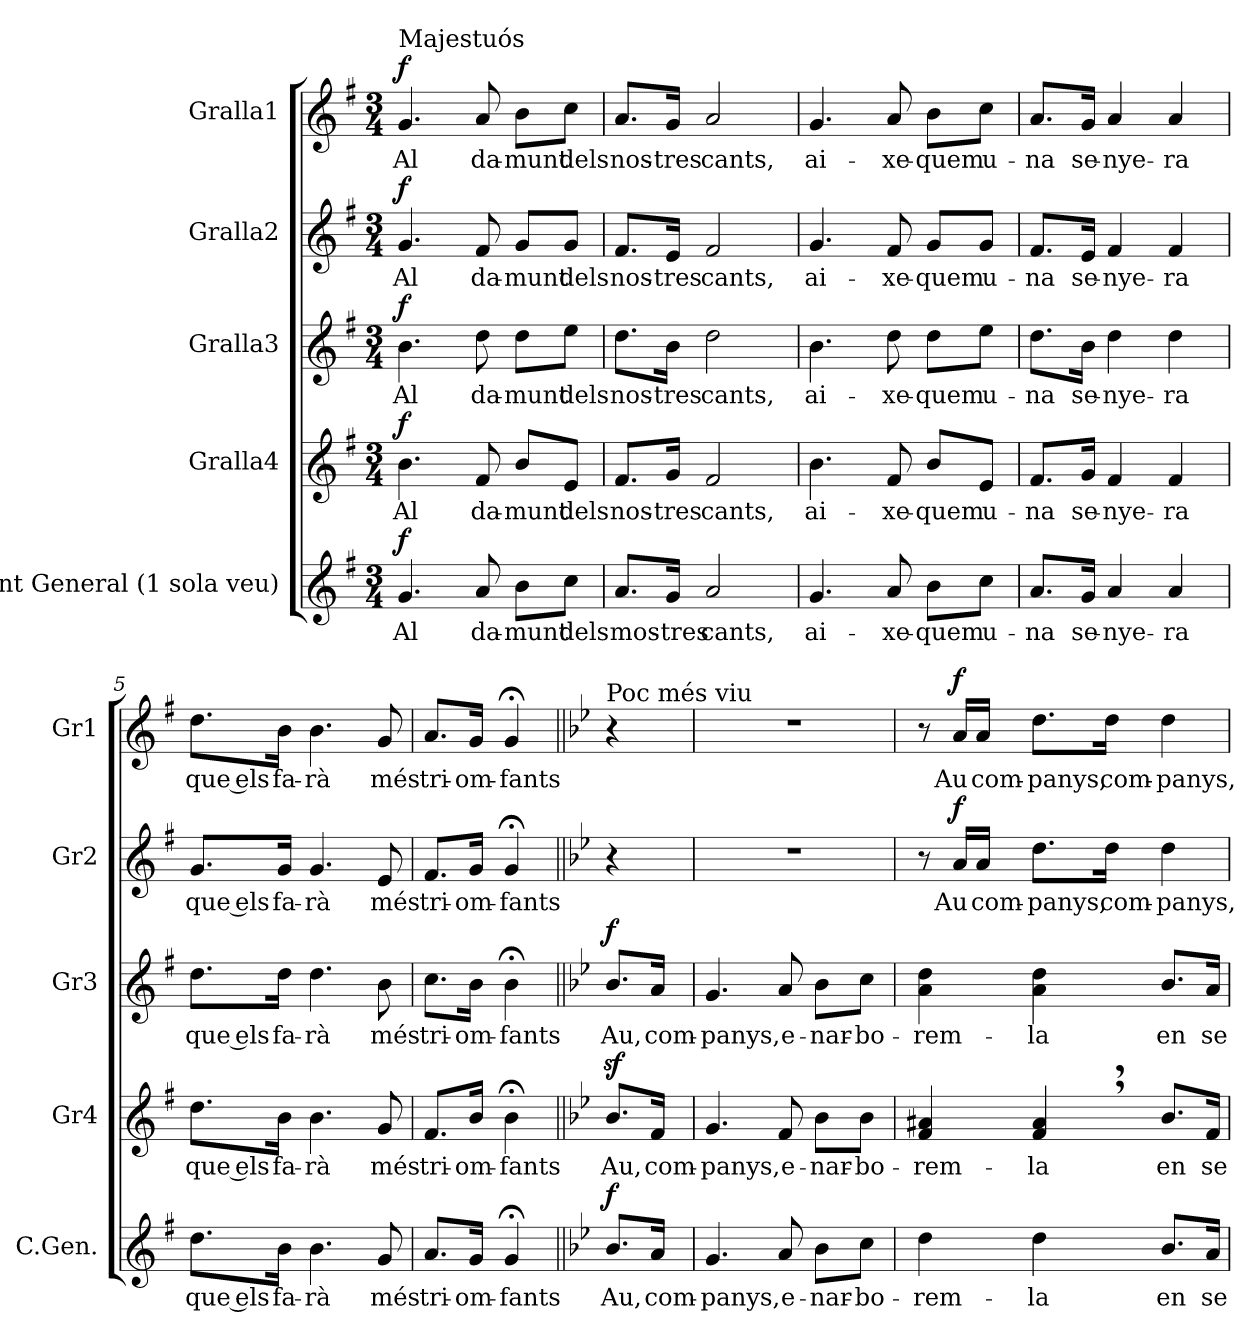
**kern	**text	**dynam	**kern	**text	**dynam	**kern	**text	**dynam	**kern	**text	**dynam	**kern	**text	**dynam
*part5	*part5	*part5	*part4	*part4	*part4	*part3	*part3	*part3	*part2	*part2	*part2	*part1	*part1	*part1
*staff5	*staff5	*staff5	*staff4	*staff4	*staff4	*staff3	*staff3	*staff3	*staff2	*staff2	*staff2	*staff1	*staff1	*staff1
*I"Cant General (1 sola veu)	*	*	*I"Gralla4	*	*	*I"Gralla3	*	*	*I"Gralla2	*	*	*I"Gralla1	*	*
*I'C.Gen.	*	*	*I'Gr4	*	*	*I'Gr3	*	*	*I'Gr2	*	*	*I'Gr1	*	*
*clefG2	*	*	*clefG2	*	*	*clefG2	*	*	*clefG2	*	*	*clefG2	*	*
*k[f#]	*	*	*k[f#]	*	*	*k[f#]	*	*	*k[f#]	*	*	*k[f#]	*	*
*M3/4	*	*	*M3/4	*	*	*M3/4	*	*	*M3/4	*	*	*M3/4	*	*
*MM80	*	*	*MM80	*	*	*MM80	*	*	*MM80	*	*	*MM80	*	*
=1	=1	=1	=1	=1	=1	=1	=1	=1	=1	=1	=1	=1	=1	=1
!	!	!	!	!	!	!	!	!	!	!	!	!LO:TX:t=Majestuós	!	!
!	!LO:LY:b	!LO:DY:b	!	!LO:LY:b	!LO:DY:b	!	!LO:LY:b	!LO:DY:b	!	!LO:LY:b	!LO:DY:b	!	!LO:LY:b	!LO:DY:b
4.g/	Al	f	4.b\	Al	f	4.b\	Al	f	4.g/	Al	f	4.g/	Al	f
!	!LO:LY:b	!	!	!LO:LY:b	!	!	!LO:LY:b	!	!	!LO:LY:b	!	!	!LO:LY:b	!
8a/	da-	.	8f#/	da-	.	8dd\	da-	.	8f#/	da-	.	8a/	da-	.
!	!LO:LY:b	!	!	!LO:LY:b	!	!	!LO:LY:b	!	!	!LO:LY:b	!	!	!LO:LY:b	!
8b\L	-munt	.	8b/L	-munt	.	8dd\L	-munt	.	8g/L	-munt	.	8b\L	-munt	.
!	!LO:LY:b	!	!	!LO:LY:b	!	!	!LO:LY:b	!	!	!LO:LY:b	!	!	!LO:LY:b	!
8cc\J	dels	.	8e/J	dels	.	8ee\J	dels	.	8g/J	dels	.	8cc\J	dels	.
=2	=2	=2	=2	=2	=2	=2	=2	=2	=2	=2	=2	=2	=2	=2
!	!LO:LY:b	!	!	!LO:LY:b	!	!	!LO:LY:b	!	!	!LO:LY:b	!	!	!LO:LY:b	!
8.a/L	mos-	.	8.f#/L	nos-	.	8.dd\L	nos-	.	8.f#/L	nos-	.	8.a/L	nos-	.
!	!LO:LY:b	!	!	!LO:LY:b	!	!	!LO:LY:b	!	!	!LO:LY:b	!	!	!LO:LY:b	!
16g/Jk	-tres	.	16g/Jk	-tres	.	16b\Jk	-tres	.	16e/Jk	-tres	.	16g/Jk	-tres	.
!	!LO:LY:b	!	!	!LO:LY:b	!	!	!LO:LY:b	!	!	!LO:LY:b	!	!	!LO:LY:b	!
2a/	cants,	.	2f#/	cants,	.	2dd\	cants,	.	2f#/	cants,	.	2a/	cants,	.
=3	=3	=3	=3	=3	=3	=3	=3	=3	=3	=3	=3	=3	=3	=3
!	!LO:LY:b	!	!	!LO:LY:b	!	!	!LO:LY:b	!	!	!LO:LY:b	!	!	!LO:LY:b	!
4.g/	ai-	.	4.b\	ai-	.	4.b\	ai-	.	4.g/	ai-	.	4.g/	ai-	.
!	!LO:LY:b	!	!	!LO:LY:b	!	!	!LO:LY:b	!	!	!LO:LY:b	!	!	!LO:LY:b	!
8a/	-xe-	.	8f#/	-xe-	.	8dd\	-xe-	.	8f#/	-xe-	.	8a/	-xe-	.
!	!LO:LY:b	!	!	!LO:LY:b	!	!	!LO:LY:b	!	!	!LO:LY:b	!	!	!LO:LY:b	!
8b\L	-quem	.	8b/L	-quem	.	8dd\L	-quem	.	8g/L	-quem	.	8b\L	-quem	.
!	!LO:LY:b	!	!	!LO:LY:b	!	!	!LO:LY:b	!	!	!LO:LY:b	!	!	!LO:LY:b	!
8cc\J	u-	.	8e/J	u-	.	8ee\J	u-	.	8g/J	u-	.	8cc\J	u-	.
=4	=4	=4	=4	=4	=4	=4	=4	=4	=4	=4	=4	=4	=4	=4
!	!LO:LY:b	!	!	!LO:LY:b	!	!	!LO:LY:b	!	!	!LO:LY:b	!	!	!LO:LY:b	!
8.a/L	-na	.	8.f#/L	-na	.	8.dd\L	-na	.	8.f#/L	-na	.	8.a/L	-na	.
!	!LO:LY:b	!	!	!LO:LY:b	!	!	!LO:LY:b	!	!	!LO:LY:b	!	!	!LO:LY:b	!
16g/Jk	se-	.	16g/Jk	se-	.	16b\Jk	se-	.	16e/Jk	se-	.	16g/Jk	se-	.
!	!LO:LY:b	!	!	!LO:LY:b	!	!	!LO:LY:b	!	!	!LO:LY:b	!	!	!LO:LY:b	!
4a/	-nye-	.	4f#/	-nye-	.	4dd\	-nye-	.	4f#/	-nye-	.	4a/	-nye-	.
!	!LO:LY:b	!	!	!LO:LY:b	!	!	!LO:LY:b	!	!	!LO:LY:b	!	!	!LO:LY:b	!
4a/	-ra	.	4f#/	-ra	.	4dd\	-ra	.	4f#/	-ra	.	4a/	-ra	.
=5	=5	=5	=5	=5	=5	=5	=5	=5	=5	=5	=5	=5	=5	=5
!	!LO:LY:b	!	!	!LO:LY:b	!	!	!LO:LY:b	!	!	!LO:LY:b	!	!	!LO:LY:b	!
8.dd\L	que els	.	8.dd\L	que els	.	8.dd\L	que els	.	8.g/L	que els	.	8.dd\L	que els	.
!	!LO:LY:b	!	!	!LO:LY:b	!	!	!LO:LY:b	!	!	!LO:LY:b	!	!	!LO:LY:b	!
16b\Jk	fa-	.	16b\Jk	fa-	.	16dd\Jk	fa-	.	16g/Jk	fa-	.	16b\Jk	fa-	.
!	!LO:LY:b	!	!	!LO:LY:b	!	!	!LO:LY:b	!	!	!LO:LY:b	!	!	!LO:LY:b	!
4.b\	-rà	.	4.b\	-rà	.	4.dd\	-rà	.	4.g/	-rà	.	4.b\	-rà	.
!	!LO:LY:b	!	!	!LO:LY:b	!	!	!LO:LY:b	!	!	!LO:LY:b	!	!	!LO:LY:b	!
8g/	més	.	8g/	més	.	8b\	més	.	8e/	més	.	8g/	més	.
=6	=6	=6	=6	=6	=6	=6	=6	=6	=6	=6	=6	=6	=6	=6
!	!LO:LY:b	!	!	!LO:LY:b	!	!	!LO:LY:b	!	!	!LO:LY:b	!	!	!LO:LY:b	!
8.a/L	tri-	.	8.f#/L	tri-	.	8.cc\L	tri-	.	8.f#/L	tri-	.	8.a/L	tri-	.
!	!LO:LY:b	!	!	!LO:LY:b	!	!	!LO:LY:b	!	!	!LO:LY:b	!	!	!LO:LY:b	!
16g/Jk	-om-	.	16b/Jk	-om-	.	16b\Jk	-om-	.	16g/Jk	-om-	.	16g/Jk	-om-	.
!	!LO:LY:b	!	!	!LO:LY:b	!	!	!LO:LY:b	!	!	!LO:LY:b	!	!	!LO:LY:b	!
4g;</	-fants	.	4b;<\	-fants	.	4b;<\	-fants	.	4g;</	-fants	.	4g;</	-fants	.
=6X1||	=6X1||	=6X1||	=6X1||	=6X1||	=6X1||	=6X1||	=6X1||	=6X1||	=6X1||	=6X1||	=6X1||	=6X1||	=6X1||	=6X1||
*k[b-e-]	*	*	*k[b-e-]	*	*	*k[b-e-]	*	*	*k[b-e-]	*	*	*k[b-e-]	*	*
*	*	*	*	*	*	*	*	*	*	*	*	*MM90	*	*
!	!	!	!	!	!	!	!	!	!	!	!	!LO:TX:a:t=Poc més viu	!	!
!	!LO:LY:b	!LO:DY:b	!	!LO:LY:b	!	!	!LO:LY:b	!LO:DY:b	!	!	!	!	!	!
8.b-/L	Au,	f	8.b-z</L	Au,	.	8.b-/L	Au,	f	4r	.	.	4r	.	.
!	!LO:LY:b	!	!	!LO:LY:b	!	!	!LO:LY:b	!	!	!	!	!	!	!
16a/Jk	com-	.	16f/Jk	com-	.	16a/Jk	com-	.	.	.	.	.	.	.
=7	=7	=7	=7	=7	=7	=7	=7	=7	=7	=7	=7	=7	=7	=7
!	!LO:LY:b	!	!	!LO:LY:b	!	!	!LO:LY:b	!	!	!	!	!	!	!
4.g/	-panys,	.	4.g/	-panys,	.	4.g/	-panys,	.	2.r	.	.	2.r	.	.
!	!LO:LY:b	!	!	!LO:LY:b	!	!	!LO:LY:b	!	!	!	!	!	!	!
8a/	e-	.	8f/	e-	.	8a/	e-	.	.	.	.	.	.	.
!	!LO:LY:b	!	!	!LO:LY:b	!	!	!LO:LY:b	!	!	!	!	!	!	!
8b-\L	-nar-	.	8b-\L	-nar-	.	8b-\L	-nar-	.	.	.	.	.	.	.
!	!LO:LY:b	!	!	!LO:LY:b	!	!	!LO:LY:b	!	!	!	!	!	!	!
8cc\J	-bo-	.	8b-\J	-bo-	.	8cc\J	-bo-	.	.	.	.	.	.	.
!!LO:LB:g=z
=8	=8	=8	=8	=8	=8	=8	=8	=8	=8	=8	=8	=8	=8	=8
!	!LO:LY:b	!	!	!LO:LY:b	!	!	!LO:LY:b	!	!	!	!	!	!	!
4dd\	-rem-	.	4f/ 4a#X/	-rem-	.	4a\ 4dd\	-rem-	.	8r	.	.	8r	.	.
!	!	!	!	!	!	!	!	!	!	!LO:LY:b	!LO:DY:b	!	!LO:LY:b	!LO:DY:b
.	.	.	.	.	.	.	.	.	16a/LL	Au	f	16a/LL	Au	f
!	!	!	!	!	!	!	!	!	!	!LO:LY:b	!	!	!LO:LY:b	!
.	.	.	.	.	.	.	.	.	16a/JJ	com-	.	16a/JJ	com-	.
!	!LO:LY:b	!	!	!LO:LY:b	!	!	!LO:LY:b	!	!	!LO:LY:b	!	!	!LO:LY:b	!
4dd\	-la	.	4f/, 4a#/,	-la	.	4a\ 4dd\	-la	.	8.dd\L	-panys,	.	8.dd\L	-panys,	.
!	!	!	!	!	!	!	!	!	!	!LO:LY:b	!	!	!LO:LY:b	!
.	.	.	.	.	.	.	.	.	16dd\Jk	com-	.	16dd\Jk	com-	.
!	!LO:LY:b	!	!	!LO:LY:b	!	!	!LO:LY:b	!	!	!LO:LY:b	!	!	!LO:LY:b	!
8.b-/L	en	.	8.b-/L	en	.	8.b-/L	en	.	4dd\	-panys,	.	4dd\	-panys,	.
!	!LO:LY:b	!	!	!LO:LY:b	!	!	!LO:LY:b	!	!	!	!	!	!	!
16a/Jk	se-	.	16f/Jk	se-	.	16a/Jk	se-	.	.	.	.	.	.	.
=	=	=	=	=	=	=	=	=	=	=	=	=	=	=
*-	*-	*-	*-	*-	*-	*-	*-	*-	*-	*-	*-	*-	*-	*-
